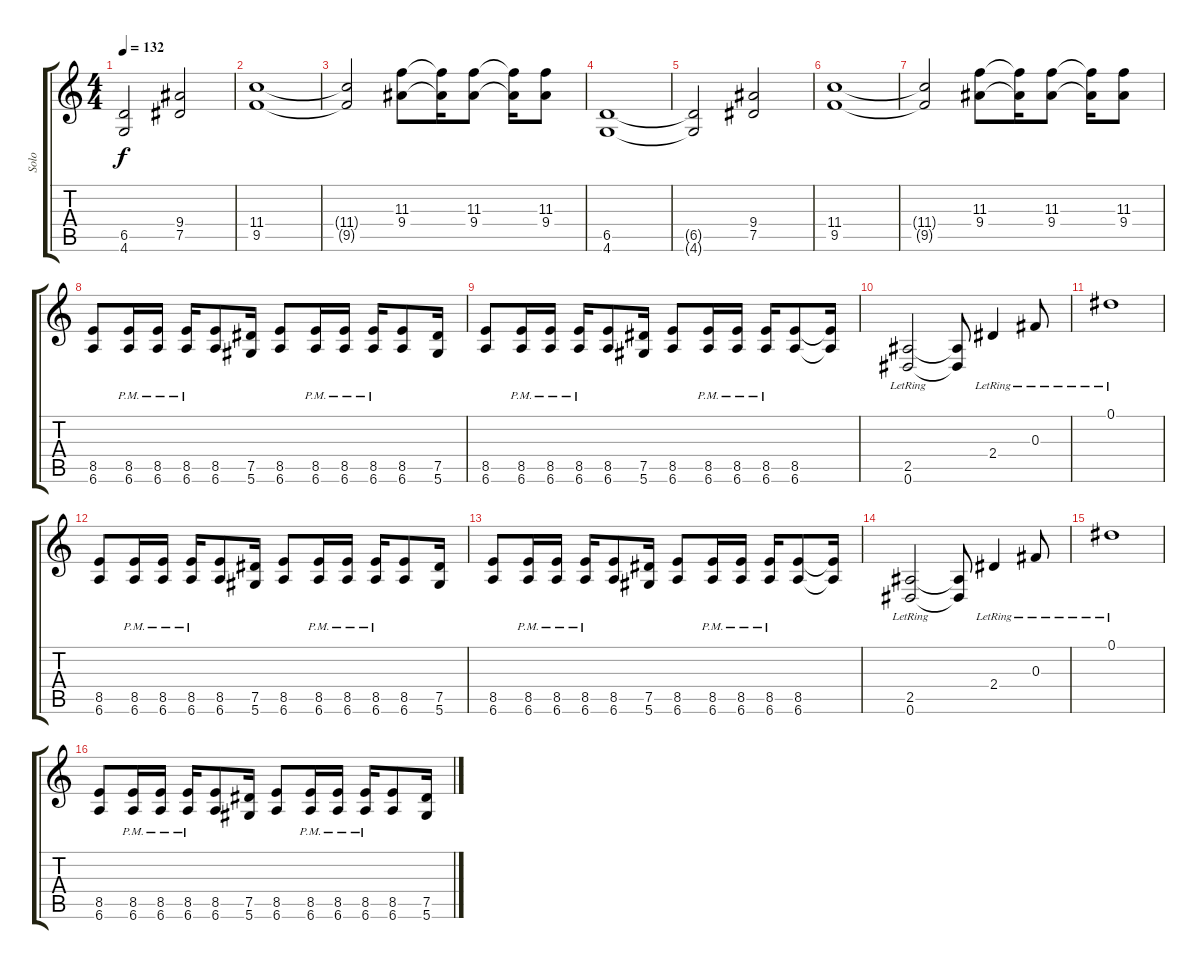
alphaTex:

\track ("Solo" "Solo") {instrument overdrivenguitar}
\staff {score tabs}
\tuning (Eb4 Bb3 Gb3 Db3 Ab2 Eb2) {hide}
\ts (4 4)
\tempo 132
\clef g2
\ks c
(6.5{t} 4.6{t}).2{dy f} (9.4 7.5).2 |
(11.4 9.5).1 |
(11.4{t} 9.5{t}).2 (11.3 9.4).8 (11.3{t} 9.4{t}).16 (11.3 9.4).8 (11.3{t} 9.4{t}).16 (11.3 9.4).8 |
(6.5 4.6).1 |
(6.5{t} 4.6{t}).2 (9.4 7.5).2 |
(11.4 9.5).1 |
(11.4{t} 9.5{t}).2 (11.3 9.4).8 (11.3{t} 9.4{t}).16 (11.3 9.4).8 (11.3{t} 9.4{t}).16 (11.3 9.4).8 |
(8.5 6.6).8 (8.5{pm} 6.6{pm}).16 (8.5{pm} 6.6{pm}).16 (8.5{pm} 6.6{pm}).16 (8.5 6.6).8 (7.5 5.6).16 (8.5 6.6).8 (8.5{pm} 6.6{pm}).16 (8.5{pm} 6.6{pm}).16 (8.5{pm} 6.6{pm}).16 (8.5 6.6).8 (7.5 5.6).16 |
(8.5 6.6).8 (8.5{pm} 6.6{pm}).16 (8.5{pm} 6.6{pm}).16 (8.5{pm} 6.6{pm}).16 (8.5 6.6).8 (7.5 5.6).16 (8.5 6.6).8 (8.5{pm} 6.6{pm}).16 (8.5{pm} 6.6{pm}).16 (8.5{pm} 6.6{pm}).16 (8.5 6.6).8 (8.5{t} 6.6{t}).16 |
(2.5{lr} 0.6{lr}).2 (2.5{t} 0.6{t}).8 2.4{lr}.4 0.3{lr}.8 |
0.1{lr}.1 |
(8.5 6.6).8 (8.5{pm} 6.6{pm}).16 (8.5{pm} 6.6{pm}).16 (8.5{pm} 6.6{pm}).16 (8.5 6.6).8 (7.5 5.6).16 (8.5 6.6).8 (8.5{pm} 6.6{pm}).16 (8.5{pm} 6.6{pm}).16 (8.5{pm} 6.6{pm}).16 (8.5 6.6).8 (7.5 5.6).16 |
(8.5 6.6).8 (8.5{pm} 6.6{pm}).16 (8.5{pm} 6.6{pm}).16 (8.5{pm} 6.6{pm}).16 (8.5 6.6).8 (7.5 5.6).16 (8.5 6.6).8 (8.5{pm} 6.6{pm}).16 (8.5{pm} 6.6{pm}).16 (8.5{pm} 6.6{pm}).16 (8.5 6.6).8 (8.5{t} 6.6{t}).16 |
(2.5{lr} 0.6{lr}).2 (2.5{t} 0.6{t}).8 2.4{lr}.4 0.3{lr}.8 |
0.1{lr}.1 |
(8.5 6.6).8 (8.5{pm} 6.6{pm}).16 (8.5{pm} 6.6{pm}).16 (8.5{pm} 6.6{pm}).16 (8.5 6.6).8 (7.5 5.6).16 (8.5 6.6).8 (8.5{pm} 6.6{pm}).16 (8.5{pm} 6.6{pm}).16 (8.5{pm} 6.6{pm}).16 (8.5 6.6).8 (7.5 5.6).16
